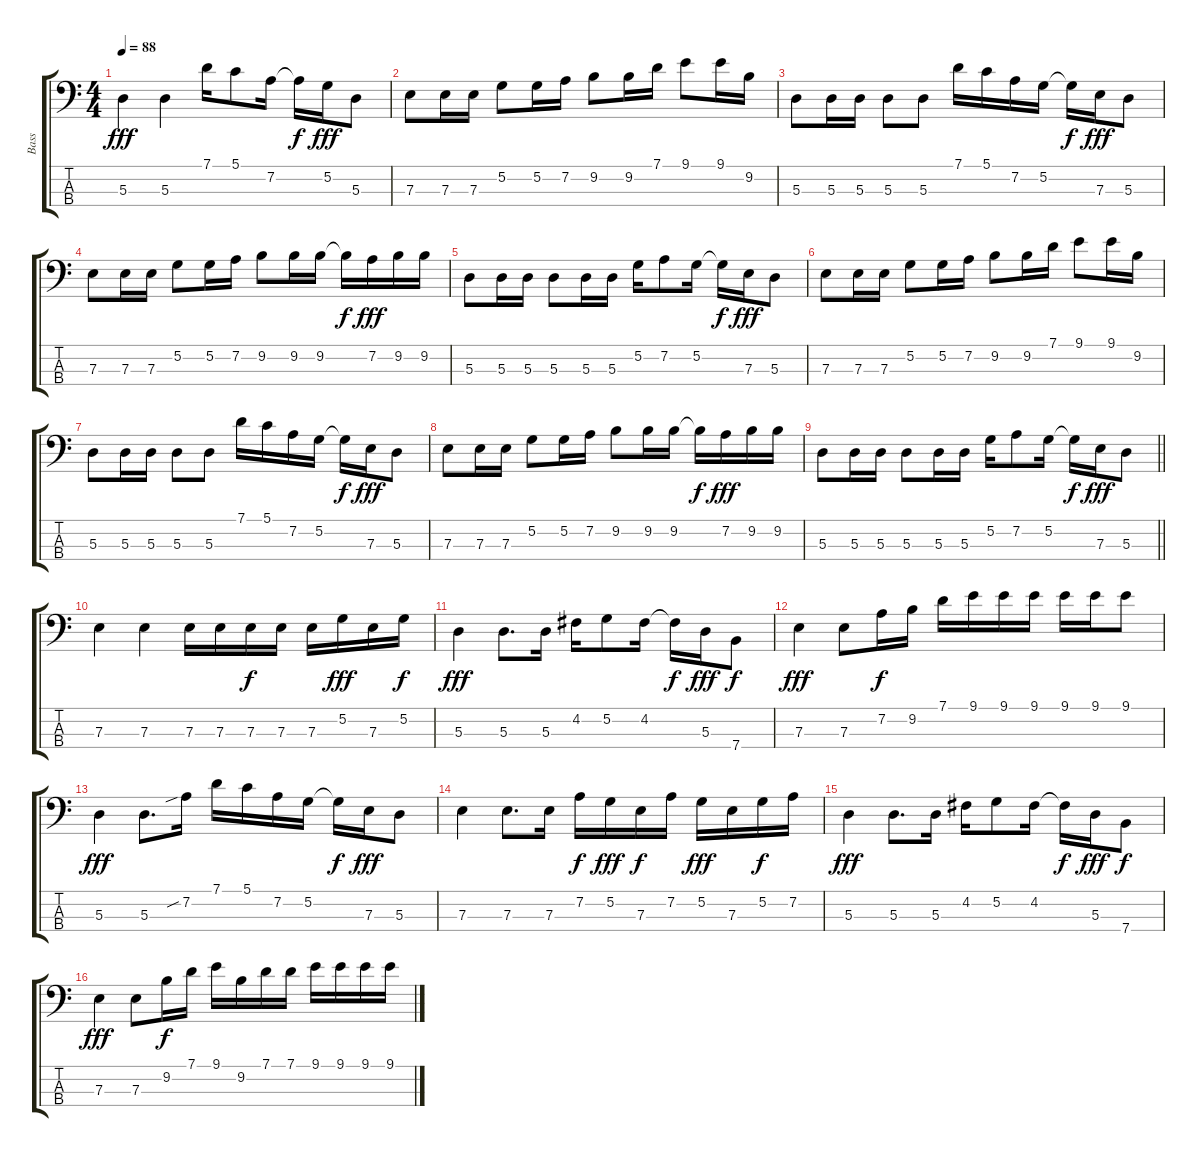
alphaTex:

\track ("Bass" "Bass") {instrument electricbassfinger}
\staff {score tabs}
\tuning (G2 D2 A1 E1) {hide}
\ts (4 4)
\tempo 88
\clef f4
\ks c
5.3.4{dy fff} 5.3.4 7.1.16 5.1.8 7.2.16 7.2{t}.16{dy f} 5.2.16{dy fff} 5.3.8 |
7.3.8 7.3.16 7.3.16 5.2.8 5.2.16 7.2.16 9.2.8 9.2.16 7.1.16 9.1.8 9.1.16 9.2.16 |
5.3.8 5.3.16 5.3.16 5.3.8 5.3.8 7.1.16 5.1.16 7.2.16 5.2.16 5.2{t}.16{dy f} 7.3.16{dy fff} 5.3.8 |
7.3.8 7.3.16 7.3.16 5.2.8 5.2.16 7.2.16 9.2.8 9.2.16 9.2.16 9.2{t}.16{dy f} 7.2.16{dy fff} 9.2.16 9.2.16 |
5.3.8 5.3.16 5.3.16 5.3.8 5.3.16 5.3.16 5.2.16 7.2.8 5.2.16 5.2{t}.16{dy f} 7.3.16{dy fff} 5.3.8 |
7.3.8 7.3.16 7.3.16 5.2.8 5.2.16 7.2.16 9.2.8 9.2.16 7.1.16 9.1.8 9.1.16 9.2.16 |
5.3.8 5.3.16 5.3.16 5.3.8 5.3.8 7.1.16 5.1.16 7.2.16 5.2.16 5.2{t}.16{dy f} 7.3.16{dy fff} 5.3.8 |
7.3.8 7.3.16 7.3.16 5.2.8 5.2.16 7.2.16 9.2.8 9.2.16 9.2.16 9.2{t}.16{dy f} 7.2.16{dy fff} 9.2.16 9.2.16 |
\barLineRight lightlight
5.3.8 5.3.16 5.3.16 5.3.8 5.3.16 5.3.16 5.2.16 7.2.8 5.2.16 5.2{t}.16{dy f} 7.3.16{dy fff} 5.3.8 |
7.3.4 7.3.4 7.3.16 7.3.16 7.3.16{dy f} 7.3.16 7.3.16 5.2.16{dy fff} 7.3.16 5.2.16{dy f} |
5.3.4{dy fff} 5.3.8{d} 5.3.16 4.2.16 5.2.8 4.2.16 4.2{t}.16{dy f} 5.3.16{dy fff} 7.4.8{dy f} |
7.3.4{dy fff} 7.3.8 7.2.16{dy f} 9.2.16 7.1.16 9.1.16 9.1.16 9.1.16 9.1.16 9.1.16 9.1.8 |
5.3.4{dy fff} 5.3.8{d} 7.2{sib}.16 7.1.16 5.1.16 7.2.16 5.2.16 5.2{t}.16{dy f} 7.3.16{dy fff} 5.3.8 |
7.3.4 7.3.8{d} 7.3.16 7.2.16{dy f} 5.2.16{dy fff} 7.3.16{dy f} 7.2.16 5.2.16{dy fff} 7.3.16 5.2.16{dy f} 7.2.16 |
5.3.4{dy fff} 5.3.8{d} 5.3.16 4.2.16 5.2.8 4.2.16 4.2{t}.16{dy f} 5.3.16{dy fff} 7.4.8{dy f} |
7.3.4{dy fff} 7.3.8 9.2.16{dy f} 7.1.16 9.1.16 9.2.16 7.1.16 7.1.16 9.1.16 9.1.16 9.1.16 9.1.16
